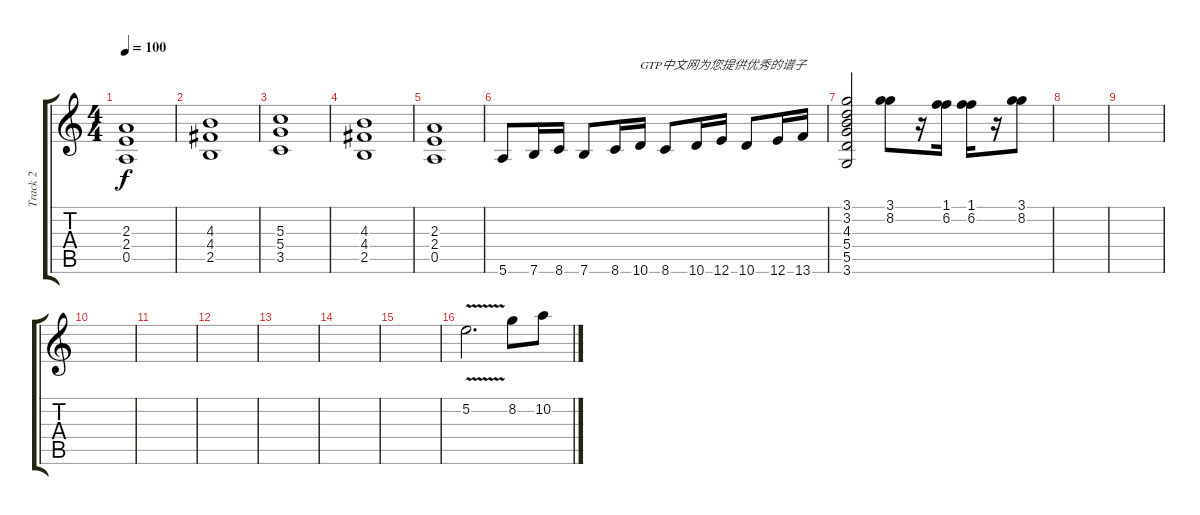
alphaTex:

\track ("Track 2" "Track 2") {instrument overdrivenguitar}
\staff {score tabs}
\tuning (E4 B3 G3 D3 A2 E2) {hide}
\ts (4 4)
\tempo 100
\clef g2
\ks c
(2.3 2.4 0.5).1{dy f} |
(4.3 4.4 2.5).1 |
(5.3 5.4 3.5).1 |
(4.3 4.4 2.5).1 |
(2.3 2.4 0.5).1 |
5.6.8 7.6.16 8.6.16 7.6.8 8.6.16 10.6.16{txt "GTP中文网为您提供优秀的谱子"} 8.6.8 10.6.16 12.6.16 10.6.8 12.6.16 13.6.16 |
(3.1 3.2 4.3 5.4 5.5 3.6).2 (3.1 8.2).8 r.16 (1.1 6.2).16 (1.1 6.2).16 r.16 (3.1 8.2).8 |
|
|
|
|
|
|
|
|
5.2{v}.2{d} 8.2.8 10.2.8
